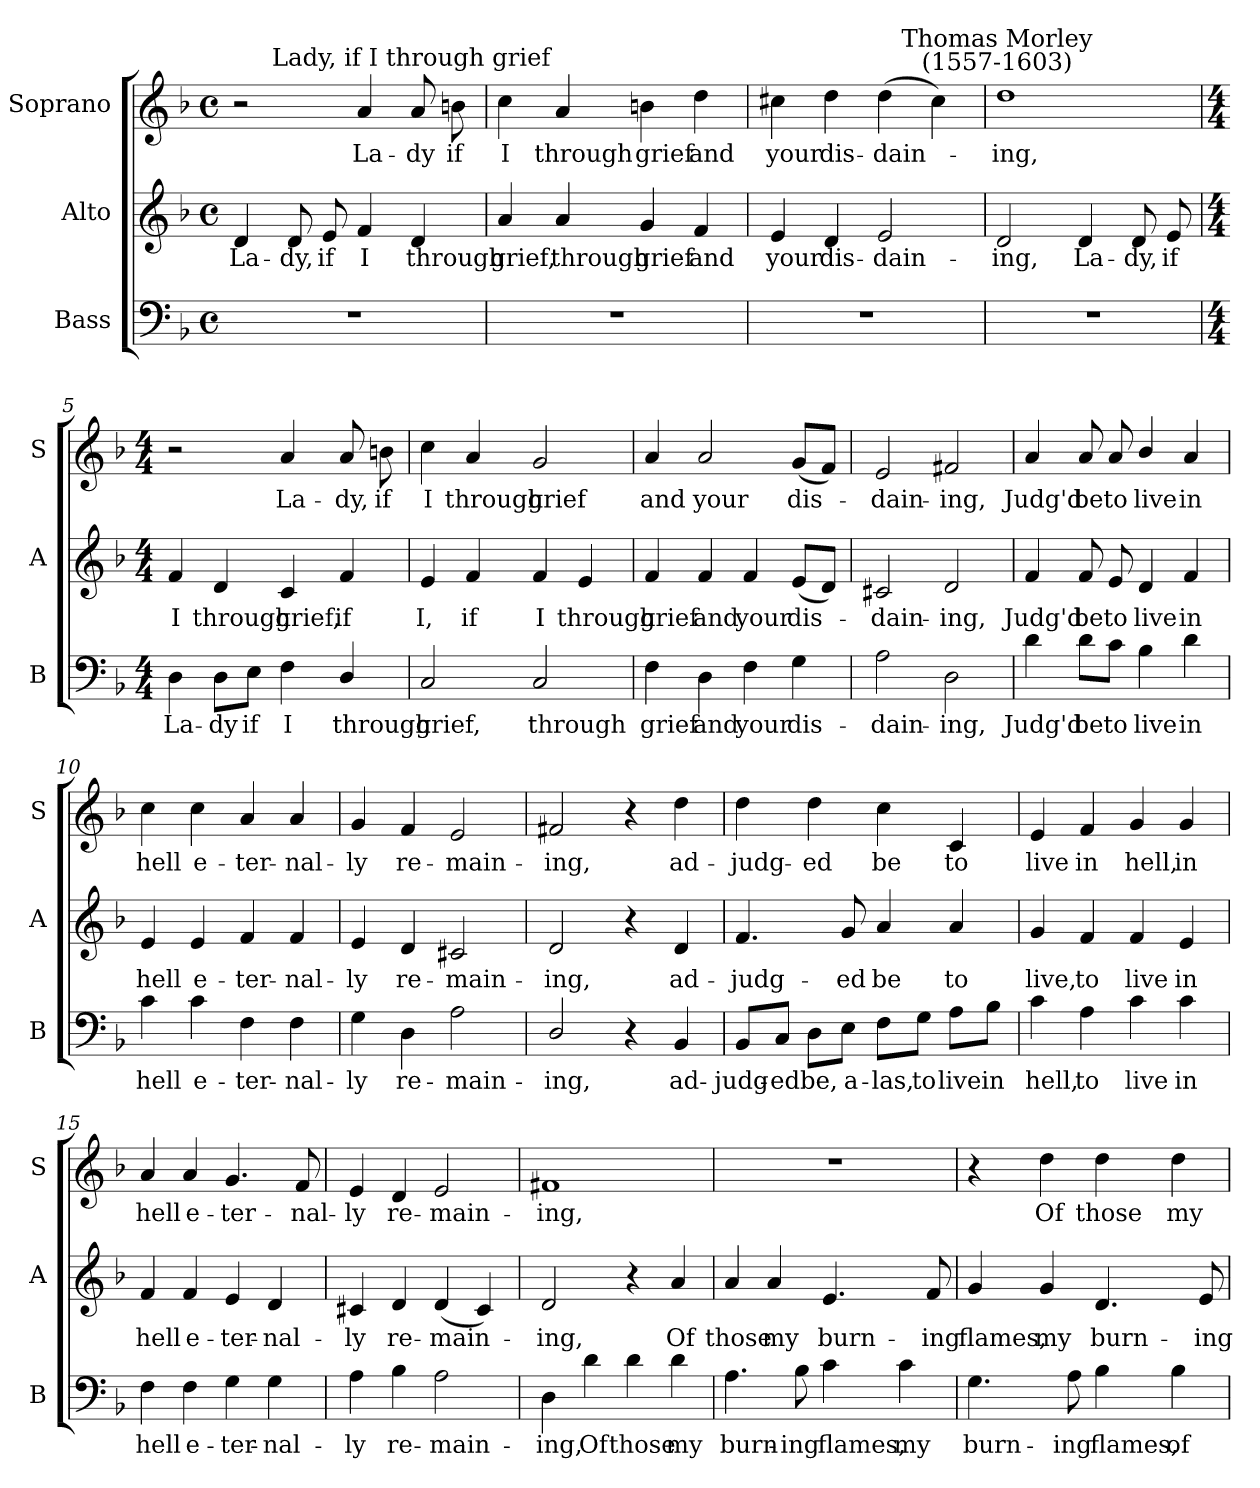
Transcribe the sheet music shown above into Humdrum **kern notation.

**kern	**text	**kern	**text	**kern	**text
*part3	*part3	*part2	*part2	*part1	*part1
*staff3	*staff3	*staff2	*staff2	*staff1	*staff1
*I"Bass	*	*I"Alto	*	*I"Soprano	*
*I'B	*	*I'A	*	*I'S	*
*clefF4	*	*clefG2	*	*clefG2	*
*k[b-]	*	*k[b-]	*	*k[b-]	*
*F:	*	*F:	*	*F:	*
*M4/4	*	*M4/4	*	*M4/4	*
*met(c)	*	*met(c)	*	*met(c)	*
=1	=1	=1	=1	=1	=1
!	!	!	!LO:LY:b	!	!
1r	.	4d	La-	2r	.
!	!	!	!LO:LY:b	!	!
.	.	8d	-dy,	.	.
!	!	!	!LO:LY:b	!	!
.	.	8e	if	.	.
!	!	!	!LO:LY:b	!	!LO:LY:b
.	.	4f	I	4a	La-
!	!	!	!	!LO:TX:a:cj:t=Lady, if I through grief	!
!	!	!	!LO:LY:b	!	!LO:LY:b
.	.	4d	through	8a	-dy
!	!	!	!	!	!LO:LY:b
.	.	.	.	8bn	if
=2	=2	=2	=2	=2	=2
!	!	!	!LO:LY:b	!	!LO:LY:b
1r	.	4a	grief,	4cc	I
!	!	!	!LO:LY:b	!	!LO:LY:b
.	.	4a	through	4a	through
!	!	!	!LO:LY:b	!	!LO:LY:b
.	.	4g	grief	4bn	grief
!	!	!	!LO:LY:b	!	!LO:LY:b
.	.	4f	and	4dd	and
=3	=3	=3	=3	=3	=3
!	!	!	!LO:LY:b	!	!LO:LY:b
1r	.	4e	your	4cc#X	your
!	!	!	!LO:LY:b	!	!LO:LY:b
.	.	4d	dis-	4dd	dis-
!	!	!	!LO:LY:b	!	!LO:LY:b
.	.	2e	-dain-	(>4dd	-dain-
.	.	.	.	4cc#)	.
=4	=4	=4	=4	=4	=4
!	!	!	!	!LO:TX:a:cj:t=Thomas Morley\n(1557-1603)	!
!	!	!	!LO:LY:b	!	!LO:LY:b
1r	.	2d	-ing,	1dd	ing,
!	!	!	!LO:LY:b	!	!
.	.	4d	La-	.	.
!	!	!	!LO:LY:b	!	!
.	.	8d	-dy,	.	.
!	!	!	!LO:LY:b	!	!
.	.	8e	if	.	.
!!LO:LB:g=z
=5	=5	=5	=5	=5	=5
*M4/4	*	*M4/4	*	*M4/4	*
!	!LO:LY:b	!	!LO:LY:b	!	!
4D	La-	4f	I	2r	.
!	!LO:LY:b	!	!LO:LY:b	!	!
8D\L	-dy	4d	through	.	.
!	!LO:LY:b	!	!	!	!
8E\J	if	.	.	.	.
!	!LO:LY:b	!	!LO:LY:b	!	!LO:LY:b
4F	I	4c	grief,	4a	La-
!	!LO:LY:b	!	!LO:LY:b	!	!LO:LY:b
4D/	through	4f	if	8a	-dy,
!	!	!	!	!	!LO:LY:b
.	.	.	.	8bn	if
=6	=6	=6	=6	=6	=6
!	!LO:LY:b	!	!LO:LY:b	!	!LO:LY:b
2C	grief,	4e	I,	4cc	I
!	!	!	!LO:LY:b	!	!LO:LY:b
.	.	4f	if	4a	through
!	!LO:LY:b	!	!LO:LY:b	!	!LO:LY:b
2C	through	4f	I	2g	grief
!	!	!	!LO:LY:b	!	!
.	.	4e	through	.	.
=7	=7	=7	=7	=7	=7
!	!LO:LY:b	!	!LO:LY:b	!	!LO:LY:b
4F	grief	4f	grief	4a	and
!	!LO:LY:b	!	!LO:LY:b	!	!LO:LY:b
4D	and	4f	and	2a	your
!	!LO:LY:b	!	!LO:LY:b	!	!
4F	your	4f	your	.	.
!	!LO:LY:b	!	!LO:LY:b	!	!LO:LY:b
4G	dis-	(<8eL	dis-	(<8gL	dis-
.	.	8dJ)	.	8fJ)	.
=8	=8	=8	=8	=8	=8
!	!LO:LY:b	!	!LO:LY:b	!	!LO:LY:b
2A	-dain-	2c#X	dain-	2e	dain-
!	!LO:LY:b	!	!LO:LY:b	!	!LO:LY:b
2D	-ing,	2d	-ing,	2f#X	-ing,
=9	=9	=9	=9	=9	=9
!	!LO:LY:b	!	!LO:LY:b	!	!LO:LY:b
4d	Judg'd	4f	Judg'd	4a	Judg'd
!	!LO:LY:b	!	!LO:LY:b	!	!LO:LY:b
8d\L	be	8f	be	8a	be
!	!LO:LY:b	!	!LO:LY:b	!	!LO:LY:b
8c\J	to	8e	to	8a	to
!	!LO:LY:b	!	!LO:LY:b	!	!LO:LY:b
4B-	live	4d	live	4b-/	live
!	!LO:LY:b	!	!LO:LY:b	!	!LO:LY:b
4d	in	4f	in	4a	in
!!LO:LB:g=z
=10	=10	=10	=10	=10	=10
!	!LO:LY:b	!	!LO:LY:b	!	!LO:LY:b
4c	hell	4e	hell	4cc	hell
!	!LO:LY:b	!	!LO:LY:b	!	!LO:LY:b
4c	e-	4e	e-	4cc	e-
!	!LO:LY:b	!	!LO:LY:b	!	!LO:LY:b
4F	-ter-	4f	-ter-	4a	-ter-
!	!LO:LY:b	!	!LO:LY:b	!	!LO:LY:b
4F	-nal-	4f	-nal-	4a	-nal-
=11	=11	=11	=11	=11	=11
!	!LO:LY:b	!	!LO:LY:b	!	!LO:LY:b
4G	-ly	4e	-ly	4g	-ly
!	!LO:LY:b	!	!LO:LY:b	!	!LO:LY:b
4D	re-	4d	re-	4f	re-
!	!LO:LY:b	!	!LO:LY:b	!	!LO:LY:b
2A	-main-	2c#X	-main-	2e	-main-
=12	=12	=12	=12	=12	=12
!	!LO:LY:b	!	!LO:LY:b	!	!LO:LY:b
2D/	-ing,	2d	-ing,	2f#X	-ing,
4r	.	4r	.	4r	.
!	!LO:LY:b	!	!LO:LY:b	!	!LO:LY:b
4BB-	ad-	4d	ad-	4dd	ad-
=13	=13	=13	=13	=13	=13
!	!LO:LY:b	!	!LO:LY:b	!	!LO:LY:b
8BB-/L	-judg-	4.f	-judg-	4dd	-judg-
!	!LO:LY:b	!	!	!	!
8C/J	-ed	.	.	.	.
!	!LO:LY:b	!	!	!	!LO:LY:b
8D\L	be,	.	.	4dd	-ed
!	!LO:LY:b	!	!LO:LY:b	!	!
8E\J	a-	8g	-ed	.	.
!	!LO:LY:b	!	!LO:LY:b	!	!LO:LY:b
8F\L	-las,	4a	be	4cc	be
!	!LO:LY:b	!	!	!	!
8G\J	to	.	.	.	.
!	!LO:LY:b	!	!LO:LY:b	!	!LO:LY:b
8A\L	live	4a	to	4c	to
!	!LO:LY:b	!	!	!	!
8B-\J	in	.	.	.	.
=14	=14	=14	=14	=14	=14
!	!LO:LY:b	!	!LO:LY:b	!	!LO:LY:b
4c	hell,	4g	live,	4e	live
!	!LO:LY:b	!	!LO:LY:b	!	!LO:LY:b
4A	to	4f	to	4f	in
!	!LO:LY:b	!	!LO:LY:b	!	!LO:LY:b
4c	live	4f	live	4g	hell,
!	!LO:LY:b	!	!LO:LY:b	!	!LO:LY:b
4c	in	4e	in	4g	in
=15	=15	=15	=15	=15	=15
!	!LO:LY:b	!	!LO:LY:b	!	!LO:LY:b
4F	hell	4f	hell	4a	hell
!	!LO:LY:b	!	!LO:LY:b	!	!LO:LY:b
4F	e-	4f	e-	4a	e-
!	!LO:LY:b	!	!LO:LY:b	!	!LO:LY:b
4G	-ter-	4e	-ter-	4.g	-ter-
!	!LO:LY:b	!	!LO:LY:b	!	!
4G	-nal-	4d	-nal-	.	.
!	!	!	!	!	!LO:LY:b
.	.	.	.	8f	-nal-
!!LO:LB:g=z
=16	=16	=16	=16	=16	=16
!	!LO:LY:b	!	!LO:LY:b	!	!LO:LY:b
4A	-ly	4c#X	-ly	4e	-ly
!	!LO:LY:b	!	!LO:LY:b	!	!LO:LY:b
4B-	re-	4d	re-	4d	re-
!	!LO:LY:b	!	!LO:LY:b	!	!LO:LY:b
2A	-main-	(<4d	-main-	2e	-main-
.	.	4c#)	.	.	.
=17	=17	=17	=17	=17	=17
!	!LO:LY:b	!	!LO:LY:b	!	!LO:LY:b
4D	-ing,	2d	ing,	1f#X	-ing,
!	!LO:LY:b	!	!	!	!
4d	Of	.	.	.	.
!	!LO:LY:b	!	!	!	!
4d	those	4r	.	.	.
!	!LO:LY:b	!	!LO:LY:b	!	!
4d	my	4a	Of	.	.
=18	=18	=18	=18	=18	=18
!	!LO:LY:b	!	!LO:LY:b	!	!
4.A	burn-	4a	those	1r	.
!	!	!	!LO:LY:b	!	!
.	.	4a	my	.	.
!	!LO:LY:b	!	!	!	!
8B-	-ing	.	.	.	.
!	!LO:LY:b	!	!LO:LY:b	!	!
4c	flames,	4.e	burn-	.	.
!	!LO:LY:b	!	!	!	!
4c	my	.	.	.	.
!	!	!	!LO:LY:b	!	!
.	.	8f	-ing	.	.
=19	=19	=19	=19	=19	=19
!	!LO:LY:b	!	!LO:LY:b	!	!
4.G	burn-	4g	flames,	4r	.
!	!	!	!LO:LY:b	!	!LO:LY:b
.	.	4g	my	4dd	Of
!	!LO:LY:b	!	!	!	!
8A	-ing	.	.	.	.
!	!LO:LY:b	!	!LO:LY:b	!	!LO:LY:b
4B-	flames,	4.d	burn-	4dd	those
!	!LO:LY:b	!	!	!	!LO:LY:b
4B-	of	.	.	4dd	my
!	!	!	!LO:LY:b	!	!
.	.	8e	-ing	.	.
=	=	=	=	=	=
*-	*-	*-	*-	*-	*-
